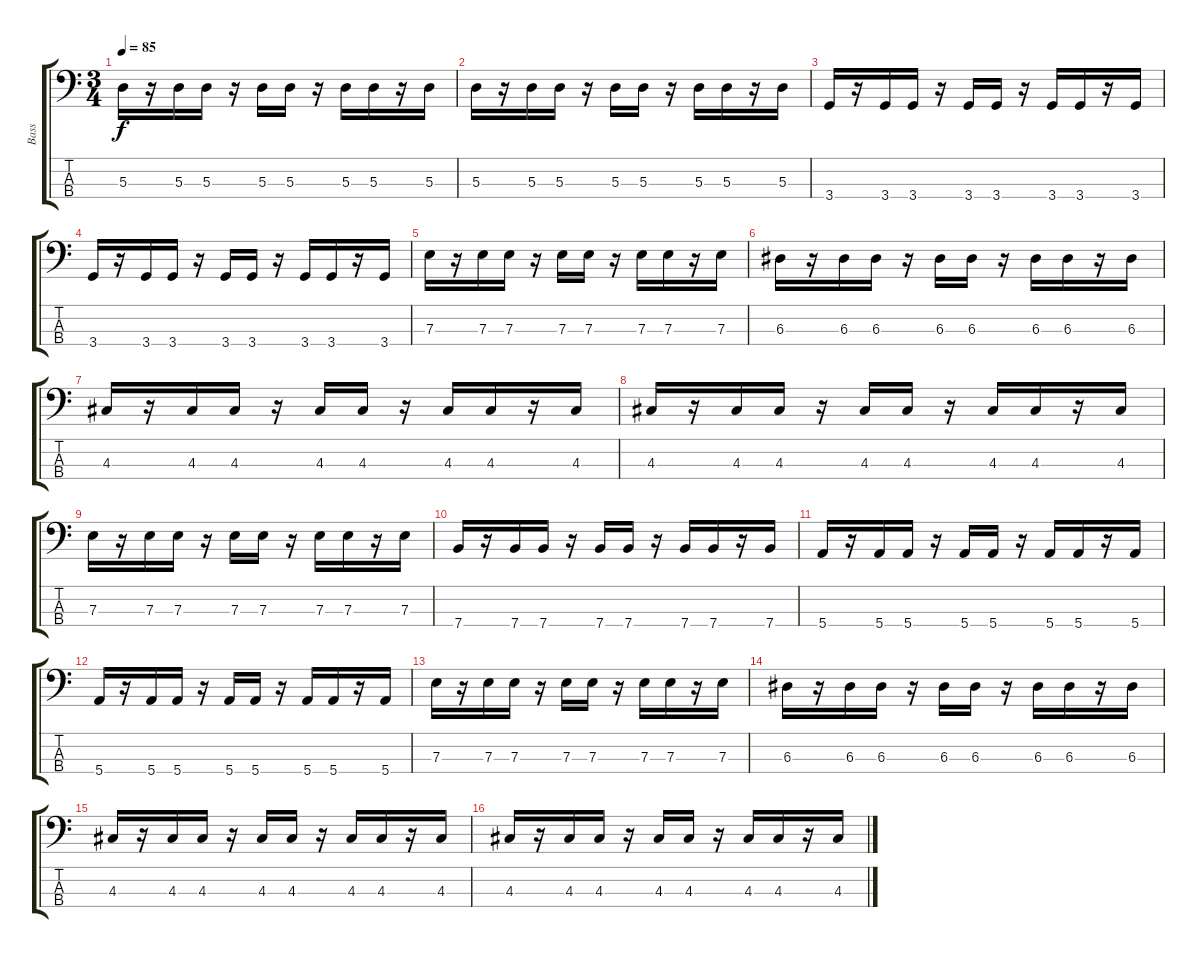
\track ("Bass" "Bass") {instrument electricbasspick}
\staff {score tabs}
\tuning (G2 D2 A1 E1) {hide}
\ts (3 4)
\tempo 85
\clef f4
\ks c
5.3.16{dy f} r.16 5.3.16 5.3.16 r.16 5.3.16 5.3.16 r.16 5.3.16 5.3.16 r.16 5.3.16 |
5.3.16 r.16 5.3.16 5.3.16 r.16 5.3.16 5.3.16 r.16 5.3.16 5.3.16 r.16 5.3.16 |
3.4.16 r.16 3.4.16 3.4.16 r.16 3.4.16 3.4.16 r.16 3.4.16 3.4.16 r.16 3.4.16 |
3.4.16 r.16 3.4.16 3.4.16 r.16 3.4.16 3.4.16 r.16 3.4.16 3.4.16 r.16 3.4.16 |
7.3.16 r.16 7.3.16 7.3.16 r.16 7.3.16 7.3.16 r.16 7.3.16 7.3.16 r.16 7.3.16 |
6.3.16 r.16 6.3.16 6.3.16 r.16 6.3.16 6.3.16 r.16 6.3.16 6.3.16 r.16 6.3.16 |
4.3.16 r.16 4.3.16 4.3.16 r.16 4.3.16 4.3.16 r.16 4.3.16 4.3.16 r.16 4.3.16 |
4.3.16 r.16 4.3.16 4.3.16 r.16 4.3.16 4.3.16 r.16 4.3.16 4.3.16 r.16 4.3.16 |
7.3.16 r.16 7.3.16 7.3.16 r.16 7.3.16 7.3.16 r.16 7.3.16 7.3.16 r.16 7.3.16 |
7.4.16 r.16 7.4.16 7.4.16 r.16 7.4.16 7.4.16 r.16 7.4.16 7.4.16 r.16 7.4.16 |
5.4.16 r.16 5.4.16 5.4.16 r.16 5.4.16 5.4.16 r.16 5.4.16 5.4.16 r.16 5.4.16 |
5.4.16 r.16 5.4.16 5.4.16 r.16 5.4.16 5.4.16 r.16 5.4.16 5.4.16 r.16 5.4.16 |
7.3.16 r.16 7.3.16 7.3.16 r.16 7.3.16 7.3.16 r.16 7.3.16 7.3.16 r.16 7.3.16 |
6.3.16 r.16 6.3.16 6.3.16 r.16 6.3.16 6.3.16 r.16 6.3.16 6.3.16 r.16 6.3.16 |
4.3.16 r.16 4.3.16 4.3.16 r.16 4.3.16 4.3.16 r.16 4.3.16 4.3.16 r.16 4.3.16 |
4.3.16 r.16 4.3.16 4.3.16 r.16 4.3.16 4.3.16 r.16 4.3.16 4.3.16 r.16 4.3.16
